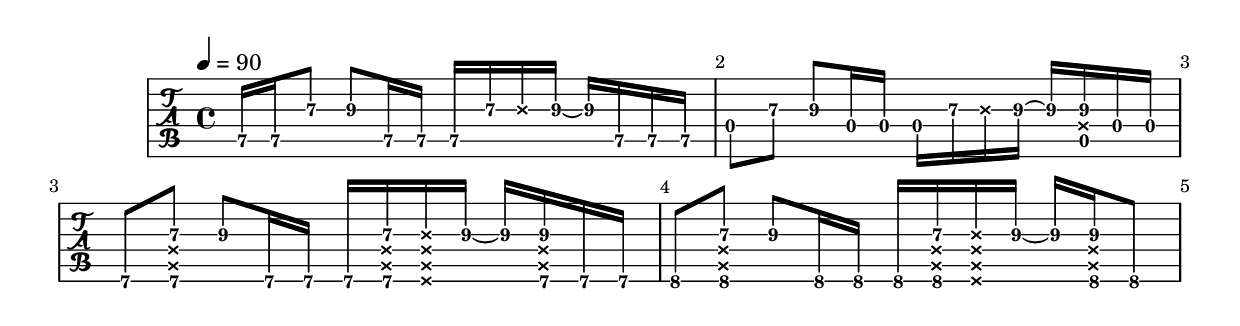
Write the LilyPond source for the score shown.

\version "2.20.0"
\include "macros.ly"
song_tempo = 90

lead = {
  \absolute  {
    \override Score.SpacingSpanner.shortest-duration-space = #4.0

    % bar 1
    e16\5 e16\5 d'8\3
    e'8\3 e16\5 e16\5
    e16\5 d'16\3 \deadNote d'16\3 e'16\3~
    e'16\3 e16\5 e16\5 e16\5
    |
    % bar 2
    d8\4 d'8\3
    e'8\3 d16\4 d16\4
    d16\4 d'16\3 \deadNote d'16\3 e'16\3~
    e'16\3 < a,\5 \deadNote d\4 e'\3 >16 d16\4 d16\4
    |
    % bar 3
    b,8\6 <b,\6 \deadNote e\5 \deadNote a\4 d'\3>8
    e'8\3 b,16\6 b,16\6
    b,16\6 <b,\6 \deadNote e\5 \deadNote a\4 d'\3>16 <\deadNote b,\6 \deadNote e\5 \deadNote a\4 \deadNote e'\3>16  e'16\3~
    e'16\3 <b,\6 \deadNote a\5 \deadNote d\4 e'\3>16 b,16\6 b,16\6
    |
    % bar 4
    c8\6 <c\6 \deadNote e\5 \deadNote a\4 d'\3>8
    e'8\3 c16\6 c16\6
    c16\6 <c\6 \deadNote e\5 \deadNote a\4 d'\3>16 <\deadNote b,\6 \deadNote e\5 \deadNote a\4 \deadNote e'\3>16  e'16\3~
    e'16\3 <c\6 \deadNote a\5 \deadNote d\4 e'\3>16 c8\6

    }

}

drumbar =  \drummode {  bd4 sn4  bd4 sn4 }

drumbars = {
\repeat unfold 8 { \drumbar | }
}


drumbarhh =  \drummode {
  sn8
  sn8
  sn8
  sn8
  sn8
  sn8
  sn8
  sn8
}

drumbarshh = {
  \repeat unfold 8 {  \drumbarhh }

}





\score {
    <<
    \new TabStaff {
        \tempo 4 = \song_tempo
        \tabFullNotation
        \override Score.BarNumber.break-visibility = ##(#t #t #t)
        \lead
    }

    >>

    \layout {}
}


\score {
        \unfoldRepeats {
        <<
            \new DrumStaff
                \tempo 4 = \song_tempo
                <<
                    \new DrumVoice {  \drumbarshh }
                    \new DrumVoice {  \drumbars }
                >>

            \new Staff {
                  \lead
                  \set Staff.midiMinimumVolume = #0.9
                  \set Staff.midiMaximumVolume = #0.9
                  \set Staff.midiInstrument = "electric guitar (clean)"
            }
        >>
        }

       \midi {
            \tempo 4 = \song_tempo
    }
}
